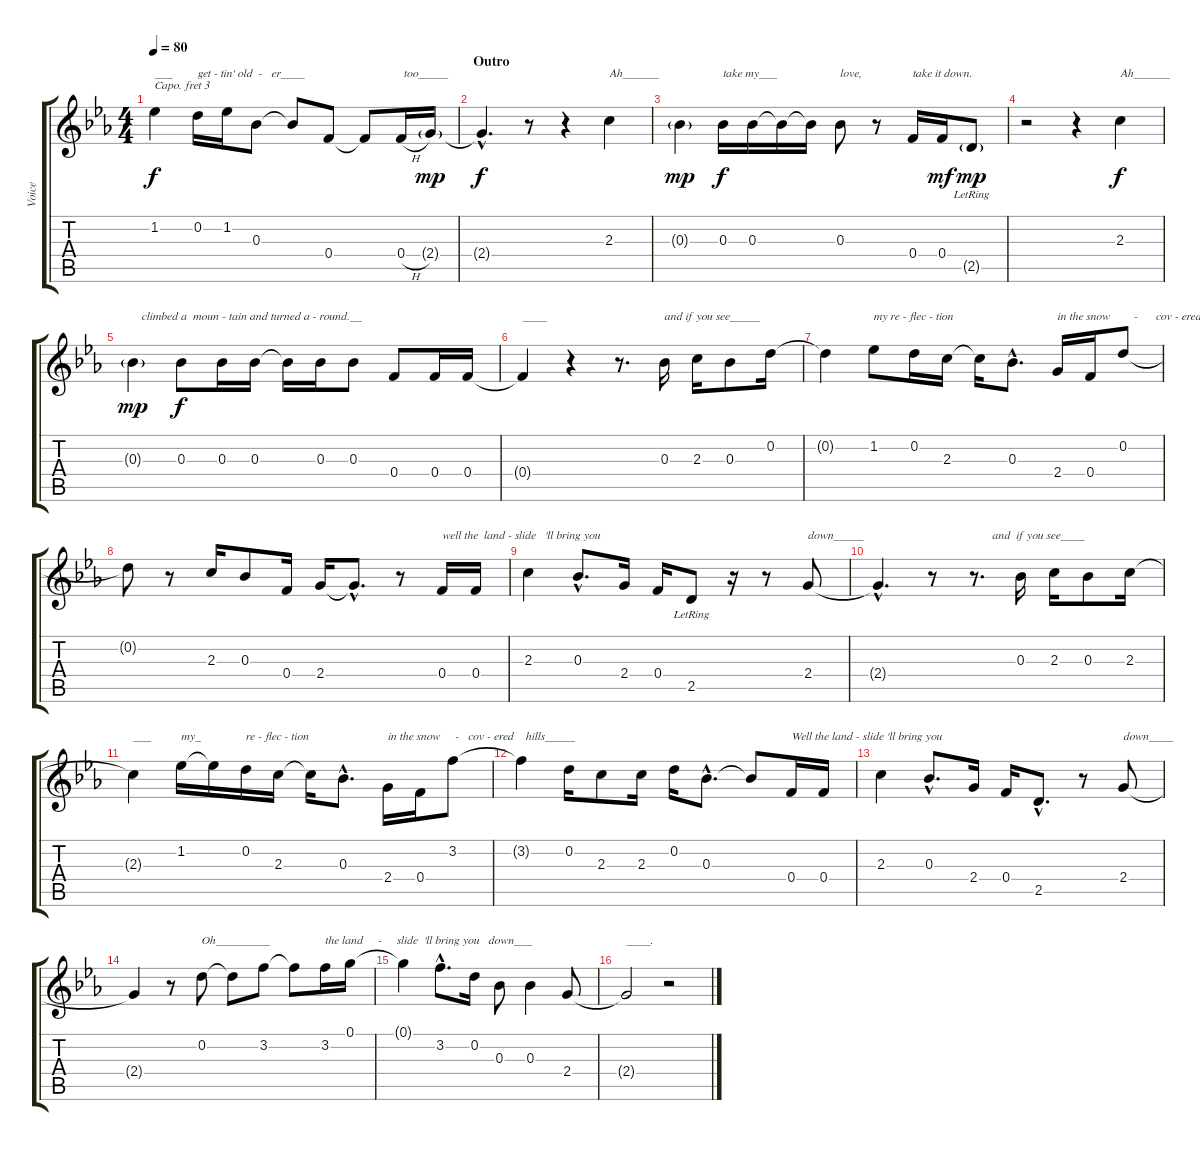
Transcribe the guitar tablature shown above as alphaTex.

\track ("Voice" "Voice") {instrument electricguitarjazz}
\staff {score tabs}
\capo 3
\tuning (E4 B3 G3 D3 A2 E2) {hide}
\ts (4 4)
\tempo 80
\clef g2
\ks eb
1.2{t}.4{txt "___" dy f} 0.2.16{txt "get - tin' old  -   er____"} 1.2.16 0.3.8 0.3{t}.8 0.4.8 0.4{t}.8 0.4{h}.16{txt " too_____"} 2.4{g}.16{dy mp} |
\section ("" "Outro")
2.4{hac t}.4{d dy f} r.8 r.4 2.3.4{txt "Ah______"} |
0.3{g}.4{dy mp} 0.3.16{txt "take my___" dy f} 0.3.16 0.3{t}.16 0.3{t}.16 0.3.8{txt "love,"} r.8 0.4.16{txt "take it down."} 0.4.16{dy mf} 2.5{g lr}.8{dy mp} |
r.2 r.4 2.3.4{txt "Ah______" dy f} |
0.3{g}.4{txt "   climbed a  moun - tain and turned a - round.__" dy mp} 0.3.8{dy f} 0.3.16 0.3.16 0.3{t}.16 0.3.16 0.3.8 0.4.8 0.4.16 0.4.16 |
0.4{t}.4{txt "____"} r.4 r.8{d} 0.3.16{txt "and if you see_____"} 2.3.16 0.3.8 0.2.16 |
0.2{t}.4 1.2.8{txt "my re - flec - tion"} 0.2.16 2.3.16 2.3{t}.16 0.3{hac}.8{d} 2.4.16{txt "in the snow        -      cov - ered hills__"} 0.4.16 0.2.8 |
0.2{t}.8 r.8 2.3.16 0.3.8 0.4.16 2.4.16 2.4{hac t}.8{d} r.8 0.4.16{txt "well the  land - slide   'll bring you"} 0.4.16 |
2.3.4 0.3{hac}.8{d} 2.4.16 0.4.16 2.5{lr}.8 r.16 r.8 2.4.8{txt "down_____"} |
2.4{hac t}.4{d} r.8 r.8{d txt "      and  if you see____"} 0.3.16 2.3.16 0.3.8 2.3.16 |
2.3{t}.4{txt "___"} 1.2.16{txt "my_"} 1.2{t}.16 0.2.16{txt "re - flec - tion"} 2.3.16 2.3{t}.16 0.3{hac}.8{d} 2.4.16{txt "in the snow     -   cov - ered    hills_____"} 0.4.16 3.2.8 |
3.2{t}.4 0.2.16 2.3.8 2.3.16 0.2.16 0.3{hac}.8{d} 0.3{t}.8 0.4.16{txt "Well the land - slide 'll bring you"} 0.4.16 |
2.3.4 0.3{hac}.8{d} 2.4.16 0.4.16 2.5{hac}.8{d} r.8 2.4.8{txt "down____"} |
2.4{t}.4 r.8 0.2.8{txt "Oh_________"} 0.2{t}.8 3.2.8 3.2{t}.8 3.2.16{txt "the land     -     slide  'll bring you   down___"} 0.1.16 |
0.1{t}.4 3.2{hac}.8{d} 0.2.16 0.3.8 0.3.4 2.4.8 |
2.4{t}.2{txt "____."} r.2
